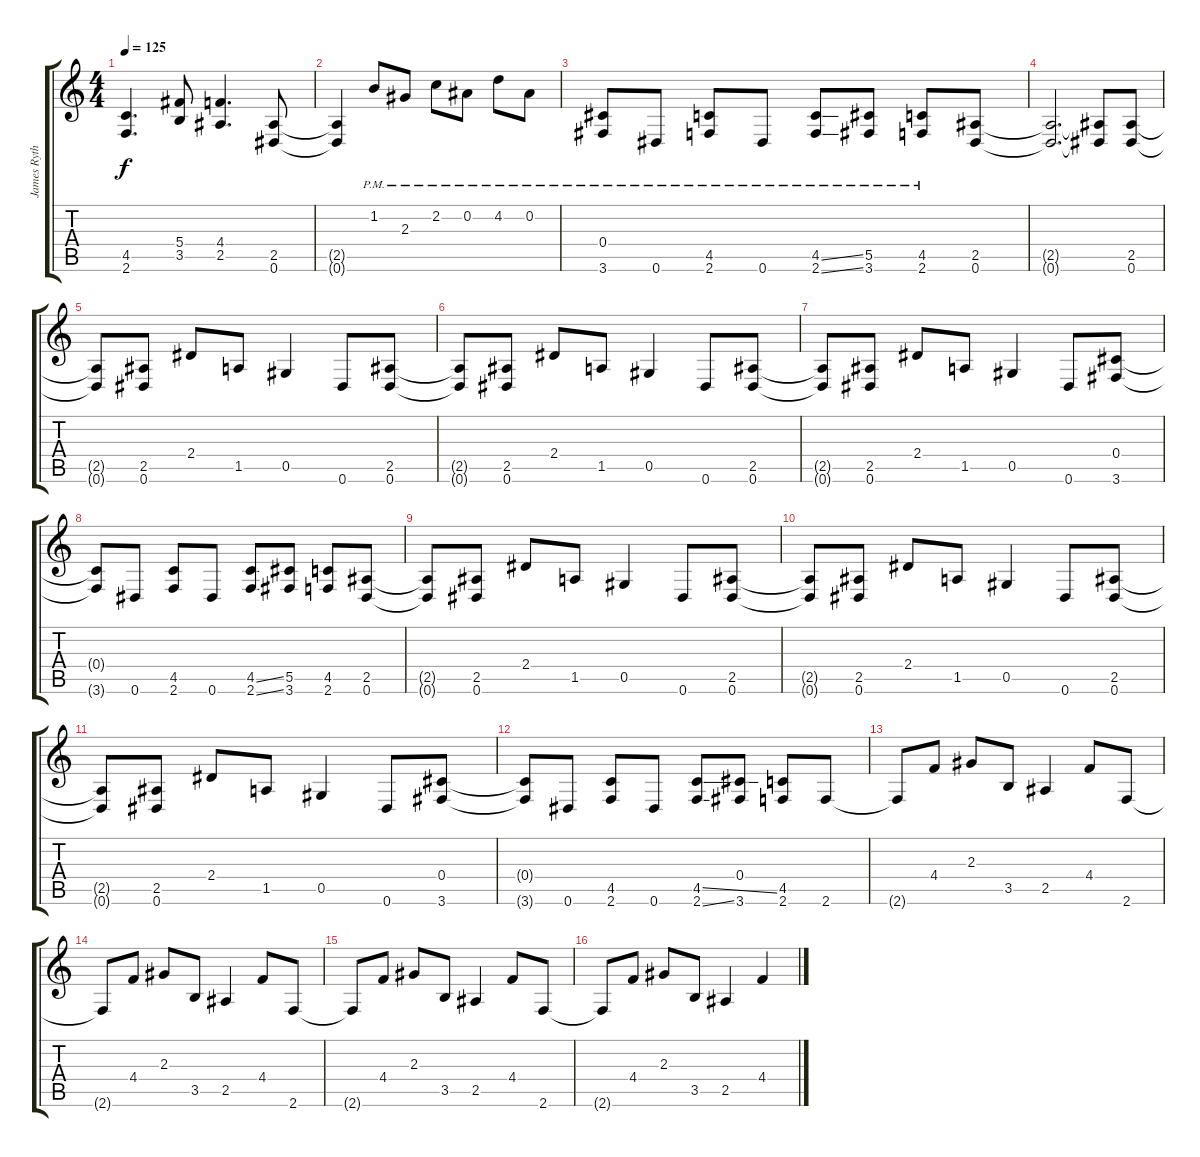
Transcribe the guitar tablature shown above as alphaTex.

\track ("James Rythm" "James Ryth") {instrument distortionguitar}
\staff {score tabs}
\tuning (Eb4 Bb3 Gb3 Db3 Ab2 Eb2) {hide}
\ts (4 4)
\tempo 125
\clef g2
\ks c
(4.5 2.6).4{d dy f} (5.4 3.5).8 (4.4 2.5).4{d} (2.5 0.6).8 |
(2.5{t} 0.6{t}).4 1.2{pm}.8 2.3{pm}.8 2.2{pm}.8 0.2{pm}.8 4.2{pm}.8 0.2{pm}.8 |
(0.4{pm} 3.6{pm}).8 0.6{pm}.8 (4.5{pm} 2.6{pm}).8 0.6{pm}.8 (4.5{ss pm} 2.6{ss pm}).8 (5.5 3.6{pm}).8 (4.5{pm} 2.6{pm}).8 (2.5 0.6).8 |
(2.5{t} 0.6{t}).2{d} (2.5{t} 0.6{t}).8 (2.5 0.6).8 |
(2.5{t} 0.6{t}).8 (2.5 0.6).8 2.4.8 1.5.8 0.5.4 0.6.8 (2.5 0.6).8 |
(2.5{t} 0.6{t}).8 (2.5 0.6).8 2.4.8 1.5.8 0.5.4 0.6.8 (2.5 0.6).8 |
(2.5{t} 0.6{t}).8 (2.5 0.6).8 2.4.8 1.5.8 0.5.4 0.6.8 (0.4 3.6).8 |
(0.4{t} 3.6{t}).8 0.6.8 (4.5 2.6).8 0.6.8 (4.5{ss} 2.6{ss}).8 (5.5 3.6).8 (4.5 2.6).8 (2.5 0.6).8 |
(2.5{t} 0.6{t}).8 (2.5 0.6).8 2.4.8 1.5.8 0.5.4 0.6.8 (2.5 0.6).8 |
(2.5{t} 0.6{t}).8 (2.5 0.6).8 2.4.8 1.5.8 0.5.4 0.6.8 (2.5 0.6).8 |
(2.5{t} 0.6{t}).8 (2.5 0.6).8 2.4.8 1.5.8 0.5.4 0.6.8 (0.4 3.6).8 |
(0.4{t} 3.6{t}).8 0.6.8 (4.5 2.6).8 0.6.8 (4.5{ss} 2.6{ss}).8 (0.4 3.6).8 (4.5 2.6).8 2.6.8 |
2.6{t}.8 4.4.8 2.3.8 3.5.8 2.5.4 4.4.8 2.6.8 |
2.6{t}.8 4.4.8 2.3.8 3.5.8 2.5.4 4.4.8 2.6.8 |
2.6{t}.8 4.4.8 2.3.8 3.5.8 2.5.4 4.4.8 2.6.8 |
2.6{t}.8 4.4.8 2.3.8 3.5.8 2.5.4 4.4.4
